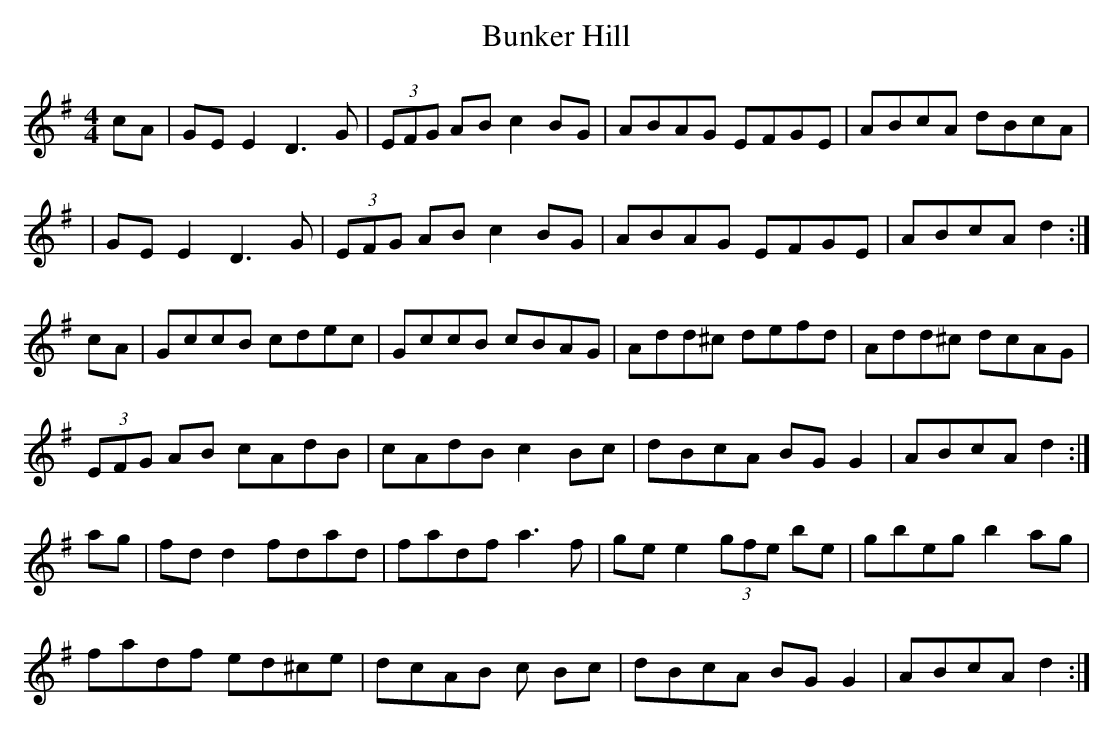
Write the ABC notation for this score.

X:1
T:Bunker Hill
M:4/4
L:1/8
K:DMix
cA|GE E2 D3 G|(3EFG AB c2 BG|ABAG EFGE|ABcA dBcA|
|GE E2 D3 G|(3EFG AB c2 BG|ABAG EFGE|ABcA d2:|
cA|GccB cdec|GccB cBAG|Add^c defd|Add^c dcAG|
(3EFG AB cAdB|cAdB c2 Bc|dBcA BG G2|ABcA d2 :|
ag|fd d2 fdad|fadf a3 f|ge e2 (3gfe be|gbeg b2 ag|
fadf ed^ce|dcAB c Bc|dBcA BG G2|ABcA d2 :|
